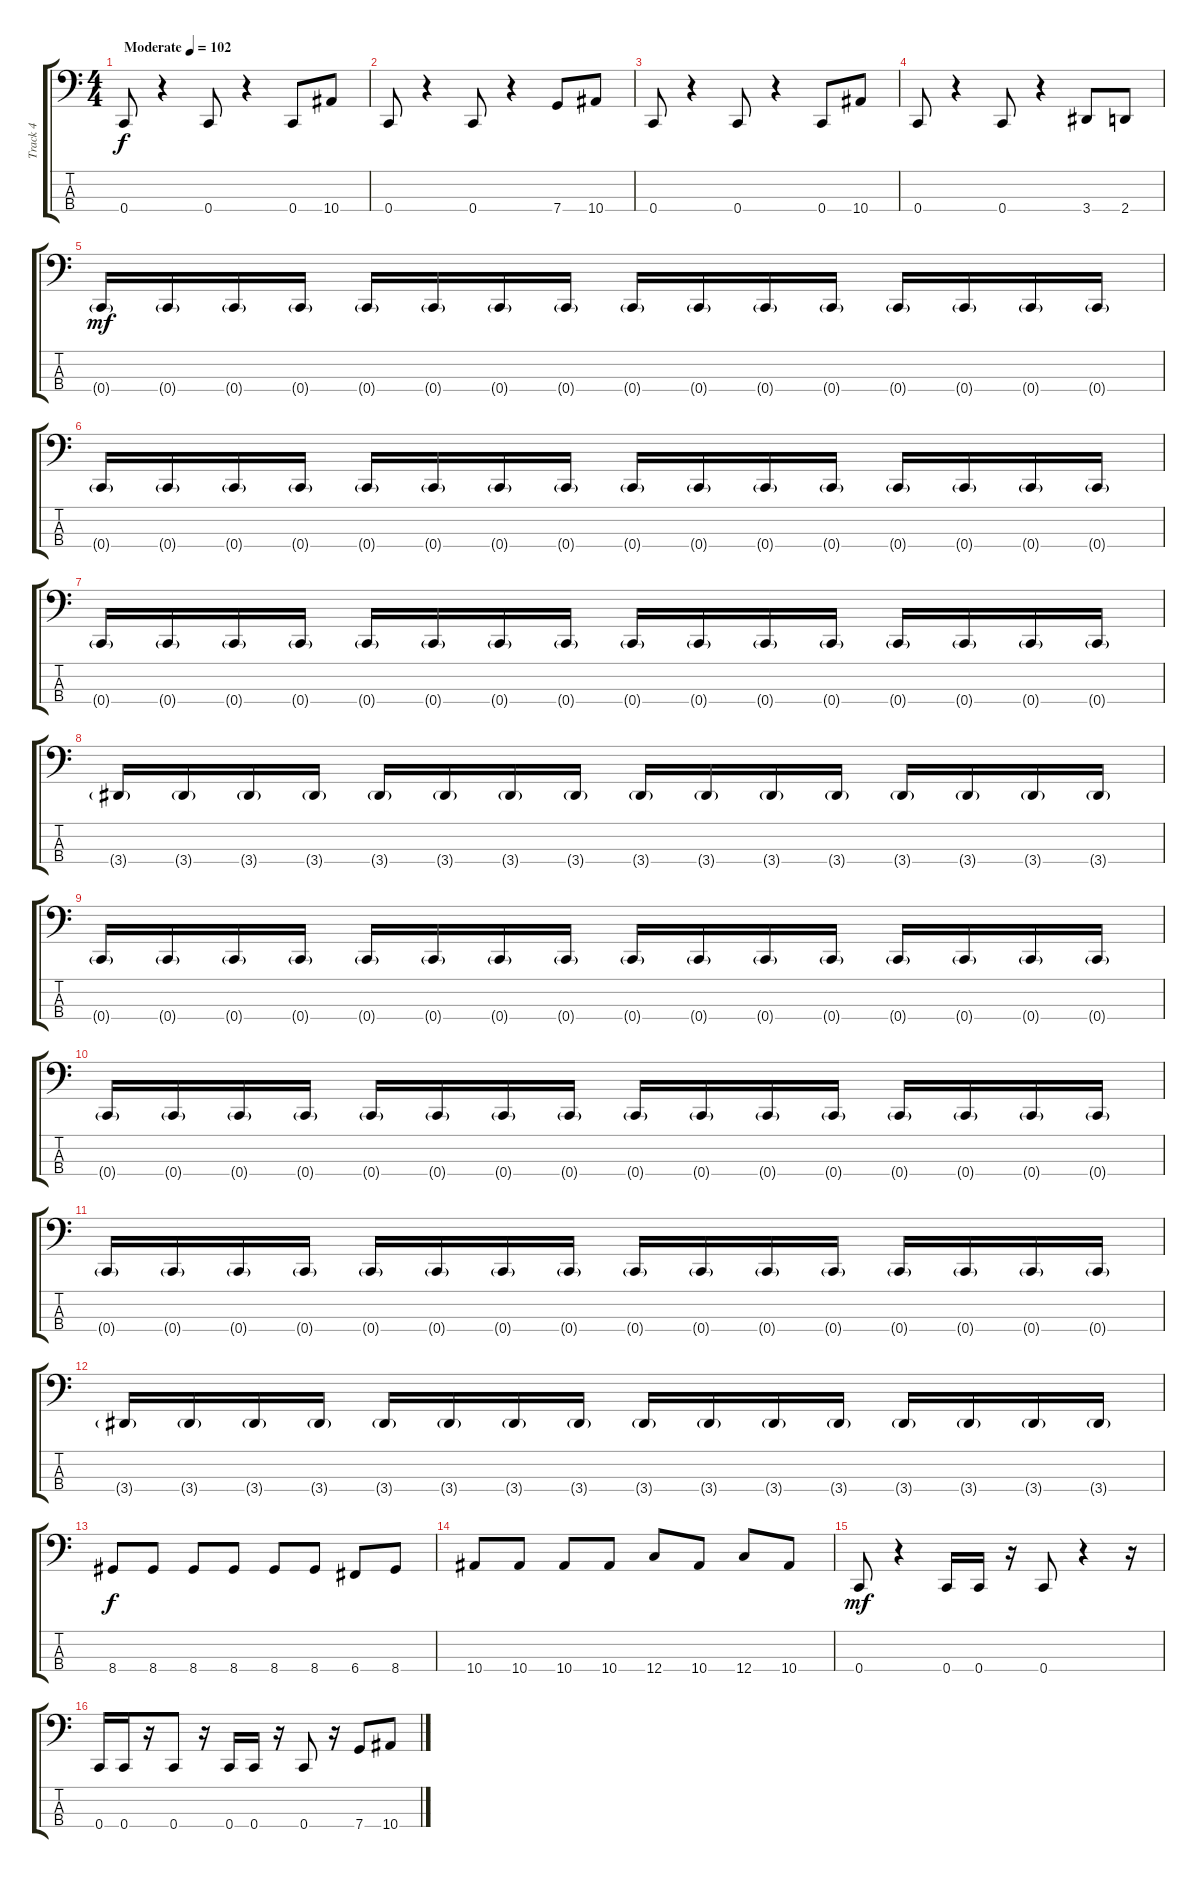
\track ("Track 4" "Track 4") {instrument electricbasspick}
\staff {score tabs}
\tuning (F2 C2 G1 C1) {hide}
\ts (4 4)
\tempo (102 "Moderate")
\clef f4
\ks c
0.4.8{dy f instrument electricbasspick} r.4 0.4.8 r.4 0.4.8 10.4.8 |
0.4.8 r.4 0.4.8 r.4 7.4.8 10.4.8 |
0.4.8 r.4 0.4.8 r.4 0.4.8 10.4.8 |
0.4.8 r.4 0.4.8 r.4 3.4.8 2.4.8 |
0.4{g}.16{dy mf} 0.4{g}.16 0.4{g}.16 0.4{g}.16 0.4{g}.16 0.4{g}.16 0.4{g}.16 0.4{g}.16 0.4{g}.16 0.4{g}.16 0.4{g}.16 0.4{g}.16 0.4{g}.16 0.4{g}.16 0.4{g}.16 0.4{g}.16 |
0.4{g}.16 0.4{g}.16 0.4{g}.16 0.4{g}.16 0.4{g}.16 0.4{g}.16 0.4{g}.16 0.4{g}.16 0.4{g}.16 0.4{g}.16 0.4{g}.16 0.4{g}.16 0.4{g}.16 0.4{g}.16 0.4{g}.16 0.4{g}.16 |
0.4{g}.16 0.4{g}.16 0.4{g}.16 0.4{g}.16 0.4{g}.16 0.4{g}.16 0.4{g}.16 0.4{g}.16 0.4{g}.16 0.4{g}.16 0.4{g}.16 0.4{g}.16 0.4{g}.16 0.4{g}.16 0.4{g}.16 0.4{g}.16 |
3.4{g}.16 3.4{g}.16 3.4{g}.16 3.4{g}.16 3.4{g}.16 3.4{g}.16 3.4{g}.16 3.4{g}.16 3.4{g}.16 3.4{g}.16 3.4{g}.16 3.4{g}.16 3.4{g}.16 3.4{g}.16 3.4{g}.16 3.4{g}.16 |
0.4{g}.16 0.4{g}.16 0.4{g}.16 0.4{g}.16 0.4{g}.16 0.4{g}.16 0.4{g}.16 0.4{g}.16 0.4{g}.16 0.4{g}.16 0.4{g}.16 0.4{g}.16 0.4{g}.16 0.4{g}.16 0.4{g}.16 0.4{g}.16 |
0.4{g}.16 0.4{g}.16 0.4{g}.16 0.4{g}.16 0.4{g}.16 0.4{g}.16 0.4{g}.16 0.4{g}.16 0.4{g}.16 0.4{g}.16 0.4{g}.16 0.4{g}.16 0.4{g}.16 0.4{g}.16 0.4{g}.16 0.4{g}.16 |
0.4{g}.16 0.4{g}.16 0.4{g}.16 0.4{g}.16 0.4{g}.16 0.4{g}.16 0.4{g}.16 0.4{g}.16 0.4{g}.16 0.4{g}.16 0.4{g}.16 0.4{g}.16 0.4{g}.16 0.4{g}.16 0.4{g}.16 0.4{g}.16 |
3.4{g}.16 3.4{g}.16 3.4{g}.16 3.4{g}.16 3.4{g}.16 3.4{g}.16 3.4{g}.16 3.4{g}.16 3.4{g}.16 3.4{g}.16 3.4{g}.16 3.4{g}.16 3.4{g}.16 3.4{g}.16 3.4{g}.16 3.4{g}.16 |
8.4.8{dy f} 8.4.8 8.4.8 8.4.8 8.4.8 8.4.8 6.4.8 8.4.8 |
10.4.8 10.4.8 10.4.8 10.4.8 12.4.8 10.4.8 12.4.8 10.4.8 |
0.4.8{dy mf} r.4 0.4.16 0.4.16 r.16 0.4.8 r.4 r.16 |
0.4.16 0.4.16 r.16 0.4.8 r.16 0.4.16 0.4.16 r.16 0.4.8 r.16 7.4.8 10.4.8
